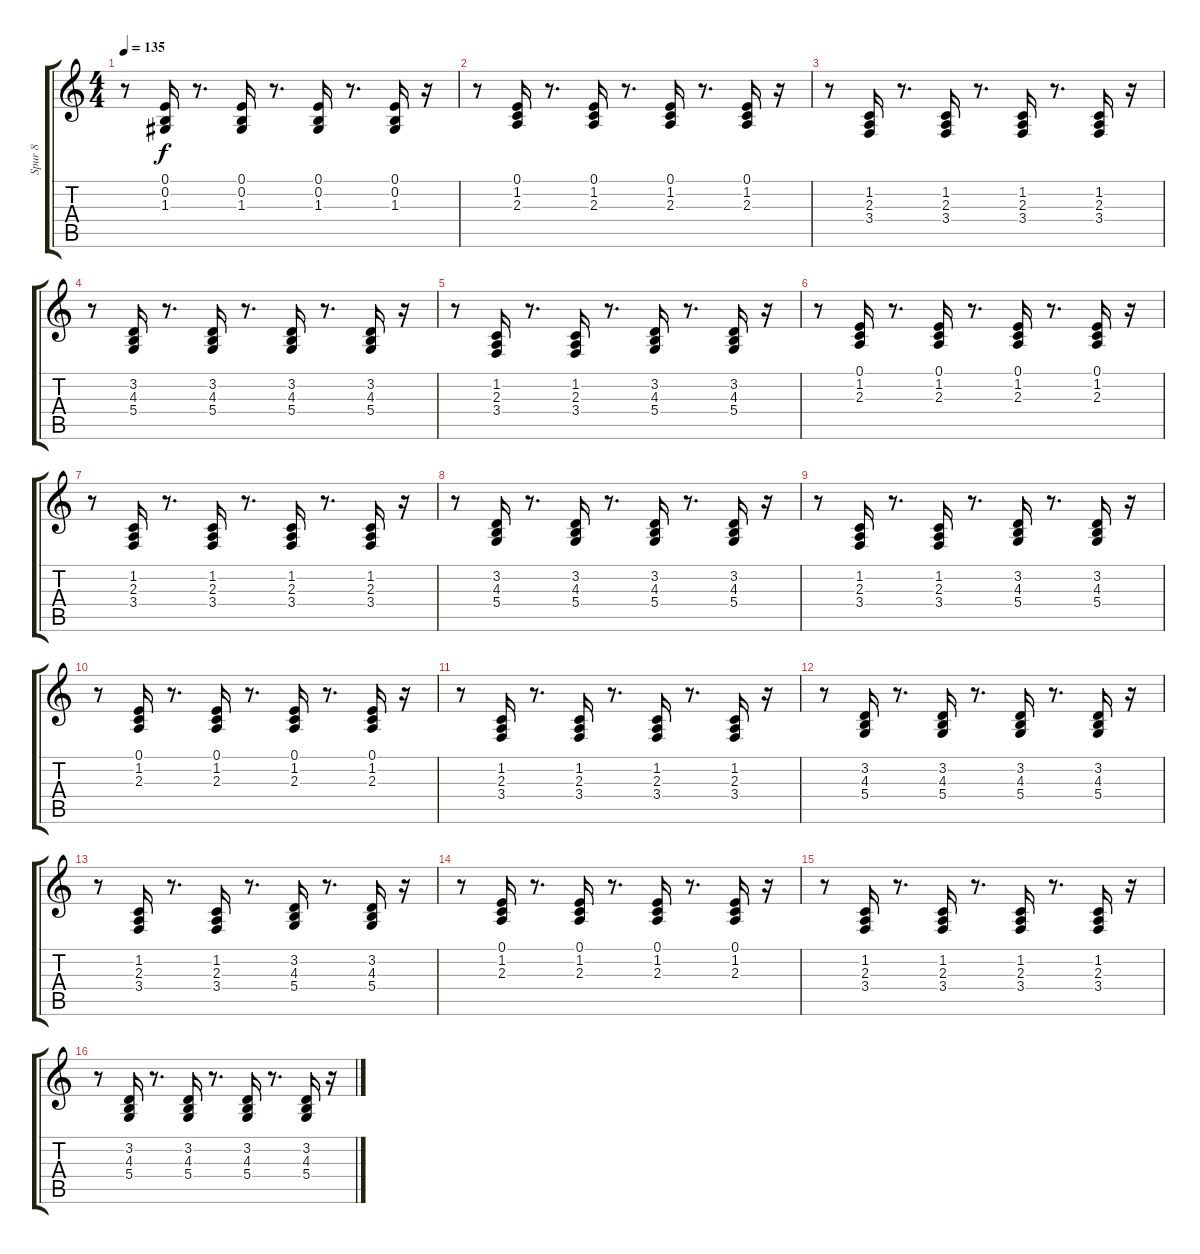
\track ("Spur 8" "Spur 8") {instrument percussiveorgan}
\staff {score tabs}
\tuning (E4 B3 G3 D3 A2 E2) {hide}
\ts (4 4)
\tempo 135
\clef g2
\ks c
r.8{dy f} (0.1 0.2 1.3).16 r.8{d} (0.1 0.2 1.3).16 r.8{d} (0.1 0.2 1.3).16 r.8{d} (0.1 0.2 1.3).16 r.16 |
r.8 (0.1 1.2 2.3).16 r.8{d} (0.1 1.2 2.3).16 r.8{d} (0.1 1.2 2.3).16 r.8{d} (0.1 1.2 2.3).16 r.16 |
r.8 (1.2 2.3 3.4).16 r.8{d} (1.2 2.3 3.4).16 r.8{d} (1.2 2.3 3.4).16 r.8{d} (1.2 2.3 3.4).16 r.16 |
r.8 (3.2 4.3 5.4).16 r.8{d} (3.2 4.3 5.4).16 r.8{d} (3.2 4.3 5.4).16 r.8{d} (3.2 4.3 5.4).16 r.16 |
r.8 (1.2 2.3 3.4).16 r.8{d} (1.2 2.3 3.4).16 r.8{d} (3.2 4.3 5.4).16 r.8{d} (3.2 4.3 5.4).16 r.16 |
r.8 (0.1 1.2 2.3).16 r.8{d} (0.1 1.2 2.3).16 r.8{d} (0.1 1.2 2.3).16 r.8{d} (0.1 1.2 2.3).16 r.16 |
r.8 (1.2 2.3 3.4).16 r.8{d} (1.2 2.3 3.4).16 r.8{d} (1.2 2.3 3.4).16 r.8{d} (1.2 2.3 3.4).16 r.16 |
r.8 (3.2 4.3 5.4).16 r.8{d} (3.2 4.3 5.4).16 r.8{d} (3.2 4.3 5.4).16 r.8{d} (3.2 4.3 5.4).16 r.16 |
r.8 (1.2 2.3 3.4).16 r.8{d} (1.2 2.3 3.4).16 r.8{d} (3.2 4.3 5.4).16 r.8{d} (3.2 4.3 5.4).16 r.16 |
r.8 (0.1 1.2 2.3).16 r.8{d} (0.1 1.2 2.3).16 r.8{d} (0.1 1.2 2.3).16 r.8{d} (0.1 1.2 2.3).16 r.16 |
r.8 (1.2 2.3 3.4).16 r.8{d} (1.2 2.3 3.4).16 r.8{d} (1.2 2.3 3.4).16 r.8{d} (1.2 2.3 3.4).16 r.16 |
r.8 (3.2 4.3 5.4).16 r.8{d} (3.2 4.3 5.4).16 r.8{d} (3.2 4.3 5.4).16 r.8{d} (3.2 4.3 5.4).16 r.16 |
r.8 (1.2 2.3 3.4).16 r.8{d} (1.2 2.3 3.4).16 r.8{d} (3.2 4.3 5.4).16 r.8{d} (3.2 4.3 5.4).16 r.16 |
r.8 (0.1 1.2 2.3).16 r.8{d} (0.1 1.2 2.3).16 r.8{d} (0.1 1.2 2.3).16 r.8{d} (0.1 1.2 2.3).16 r.16 |
r.8 (1.2 2.3 3.4).16 r.8{d} (1.2 2.3 3.4).16 r.8{d} (1.2 2.3 3.4).16 r.8{d} (1.2 2.3 3.4).16 r.16 |
r.8 (3.2 4.3 5.4).16 r.8{d} (3.2 4.3 5.4).16 r.8{d} (3.2 4.3 5.4).16 r.8{d} (3.2 4.3 5.4).16 r.16
